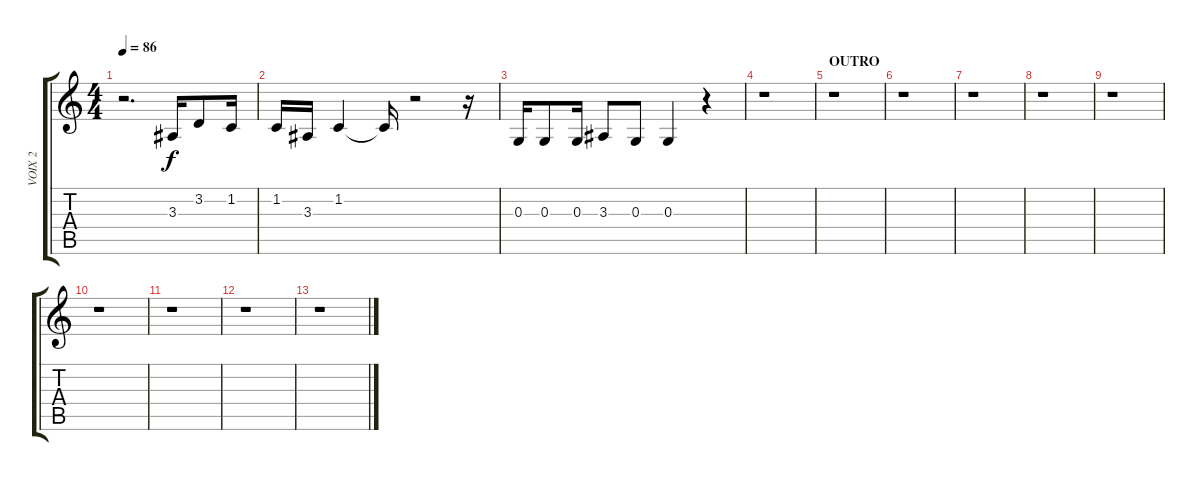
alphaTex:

\track ("VOIX 2" "VOIX 2") {instrument tuba}
\staff {score tabs}
\tuning (E4 B3 G3 D3 A2 E2) {hide}
\ts (4 4)
\tempo 86
\clef g2
\ks c
r.2{d dy f} 3.3.16 3.2.8 1.2.16 |
1.2.16 3.3.16 1.2.4 1.2{t}.16 r.2 r.16 |
0.3.16 0.3.8 0.3.16 3.3.8 0.3.8 0.3.4 r.4 |
r.1 |
\section ("" "OUTRO")
r.1 |
r.1 |
r.1 |
r.1 |
r.1 |
r.1 |
r.1 |
r.1 |
r.1
